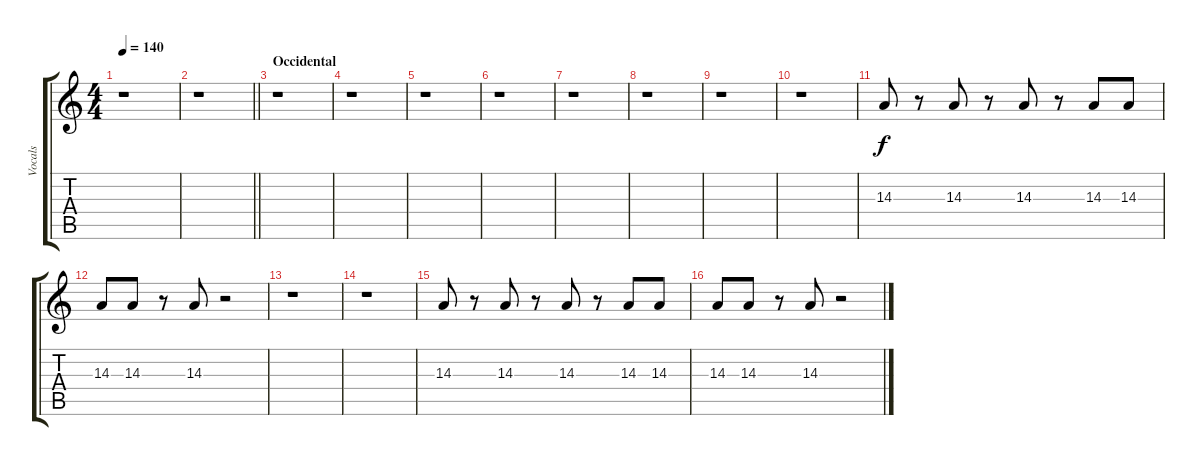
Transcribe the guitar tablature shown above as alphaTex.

\track ("Vocals" "Vocals") {instrument tangoaccordion}
\staff {score tabs}
\tuning (E4 B3 G3 D3 A2 E2) {hide}
\ts (4 4)
\tempo 140
\clef g2
\ks c
r.1{dy f} |
\barLineRight lightlight
r.1 |
\section ("" "Occidental")
r.1 |
r.1 |
r.1 |
r.1 |
r.1 |
r.1 |
r.1 |
r.1 |
14.3.8 r.8 14.3.8 r.8 14.3.8 r.8 14.3.8 14.3.8 |
14.3.8 14.3.8 r.8 14.3.8 r.2 |
r.1 |
r.1 |
14.3.8 r.8 14.3.8 r.8 14.3.8 r.8 14.3.8 14.3.8 |
14.3.8 14.3.8 r.8 14.3.8 r.2
